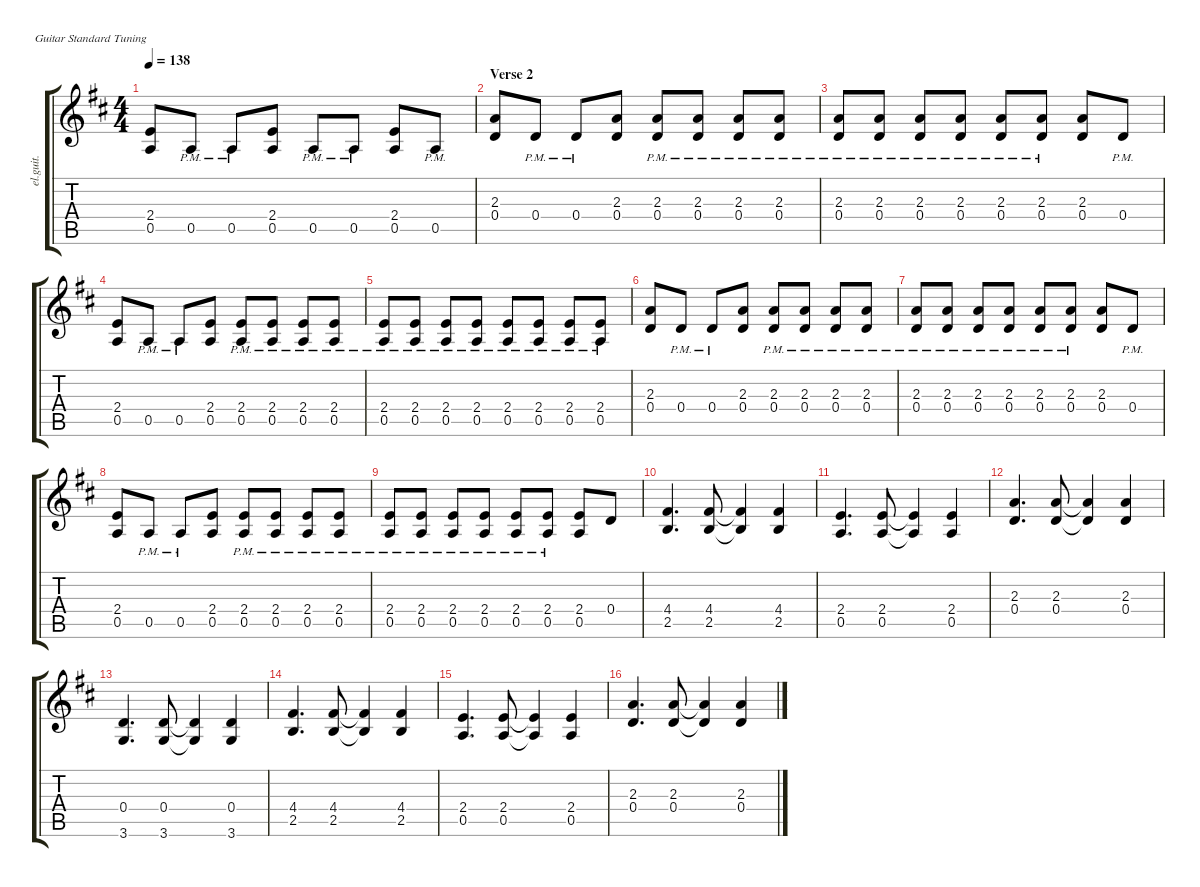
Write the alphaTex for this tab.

\hideDynamics
\bracketExtendMode groupsimilarinstruments
\otherSystemsTrackNameOrientation horizontal
\track ("EG5 Dbl" "el.guit.") {instrument electricguitarmuted}
\staff {score tabs}
\tuning (E4 B3 G3 D3 A2 E2)
\ts (4 4)
\tempo 138
\clef g2
\ks d
(2.4{acc forcenatural} 0.5{acc forcenatural}).8{dy f} 0.5{pm acc forcenatural}.8 0.5{pm acc forcenatural}.8 (0.5{acc forcenatural} 2.4{acc forcenatural}).8 0.5{pm acc forcenatural}.8 0.5{pm acc forcenatural}.8 (0.5{acc forcenatural} 2.4{acc forcenatural}).8 0.5{pm acc forcenatural}.8 |
\section ("" "Verse 2")
(0.4{acc forcenatural} 2.3{acc forcenatural}).8{dy fff} 0.4{pm acc forcenatural}.8{dy mf} 0.4{pm acc forcenatural}.8{dy f} (0.4{acc forcenatural} 2.3{acc forcenatural}).8{dy fff} (0.4{pm acc forcenatural} 2.3{pm acc forcenatural}).8{dy mf} (0.4{pm acc forcenatural} 2.3{pm acc forcenatural}).8 (0.4{pm acc forcenatural} 2.3{pm acc forcenatural}).8{dy ff} (0.4{pm acc forcenatural} 2.3{pm acc forcenatural}).8{dy mf} |
(0.4{pm acc forcenatural} 2.3{pm acc forcenatural}).8 (0.4{pm acc forcenatural} 2.3{pm acc forcenatural}).8 (0.4{pm acc forcenatural} 2.3{pm acc forcenatural}).8{dy f} (0.4{pm acc forcenatural} 2.3{pm acc forcenatural}).8 (0.4{pm acc forcenatural} 2.3{pm acc forcenatural}).8{dy ff} (0.4{pm acc forcenatural} 2.3{pm acc forcenatural}).8{dy f} (0.4{acc forcenatural} 2.3{acc forcenatural}).8{dy ff} 0.4{pm acc forcenatural}.8 |
(0.5{acc forcenatural} 2.4{acc forcenatural}).8{dy fff} 0.5{pm acc forcenatural}.8{dy ff} 0.5{pm acc forcenatural}.8{dy f} (0.5{acc forcenatural} 2.4{acc forcenatural}).8{dy fff} (0.5{pm acc forcenatural} 2.4{pm acc forcenatural}).8{dy mf} (0.5{pm acc forcenatural} 2.4{pm acc forcenatural}).8 (0.5{pm acc forcenatural} 2.4{pm acc forcenatural}).8{dy ff} (0.5{pm acc forcenatural} 2.4{pm acc forcenatural}).8{dy f} |
(0.5{pm acc forcenatural} 2.4{pm acc forcenatural}).8 (0.5{pm acc forcenatural} 2.4{pm acc forcenatural}).8 (0.5{pm acc forcenatural} 2.4{pm acc forcenatural}).8{dy ff} (0.5{pm acc forcenatural} 2.4{pm acc forcenatural}).8{dy f} (0.5{pm acc forcenatural} 2.4{pm acc forcenatural}).8{dy ff} (0.5{pm acc forcenatural} 2.4{pm acc forcenatural}).8{dy f} (0.5{pm acc forcenatural} 2.4{pm acc forcenatural}).8{dy ff} (0.5{pm acc forcenatural} 2.4{pm acc forcenatural}).8{dy f} |
(0.4{acc forcenatural} 2.3{acc forcenatural}).8{dy fff} 0.4{pm acc forcenatural}.8{dy mf} 0.4{pm acc forcenatural}.8{dy f} (0.4{acc forcenatural} 2.3{acc forcenatural}).8{dy fff} (0.4{pm acc forcenatural} 2.3{pm acc forcenatural}).8{dy mf} (0.4{pm acc forcenatural} 2.3{pm acc forcenatural}).8 (0.4{pm acc forcenatural} 2.3{pm acc forcenatural}).8{dy ff} (0.4{pm acc forcenatural} 2.3{pm acc forcenatural}).8{dy mf} |
(0.4{pm acc forcenatural} 2.3{pm acc forcenatural}).8 (0.4{pm acc forcenatural} 2.3{pm acc forcenatural}).8 (0.4{pm acc forcenatural} 2.3{pm acc forcenatural}).8{dy f} (0.4{pm acc forcenatural} 2.3{pm acc forcenatural}).8 (0.4{pm acc forcenatural} 2.3{pm acc forcenatural}).8{dy ff} (0.4{pm acc forcenatural} 2.3{pm acc forcenatural}).8{dy f} (0.4{acc forcenatural} 2.3{acc forcenatural}).8{dy ff} 0.4{pm acc forcenatural}.8 |
(0.5{acc forcenatural} 2.4{acc forcenatural}).8{dy fff} 0.5{pm acc forcenatural}.8{dy ff} 0.5{pm acc forcenatural}.8{dy f} (0.5{acc forcenatural} 2.4{acc forcenatural}).8{dy fff} (0.5{pm acc forcenatural} 2.4{pm acc forcenatural}).8{dy mf} (0.5{pm acc forcenatural} 2.4{pm acc forcenatural}).8 (0.5{pm acc forcenatural} 2.4{pm acc forcenatural}).8{dy ff} (0.5{pm acc forcenatural} 2.4{pm acc forcenatural}).8{dy f} |
(0.5{pm acc forcenatural} 2.4{pm acc forcenatural}).8 (0.5{pm acc forcenatural} 2.4{pm acc forcenatural}).8 (0.5{pm acc forcenatural} 2.4{pm acc forcenatural}).8{dy ff} (0.5{pm acc forcenatural} 2.4{pm acc forcenatural}).8{dy f} (0.5{pm acc forcenatural} 2.4{pm acc forcenatural}).8{dy ff} (0.5{pm acc forcenatural} 2.4{pm acc forcenatural}).8{dy f} (0.5{acc forcenatural} 2.4{acc forcenatural}).8{dy ff} 0.4{acc forcenatural}.8{dy f} |
(4.4{acc #} 2.5{acc forcenatural}).4{d} (4.4{acc #} 2.5{acc forcenatural}).8 (4.4{t acc #} 2.5{t acc forcenatural}).4 (4.4{acc #} 2.5{acc forcenatural}).4 |
(2.4{acc forcenatural} 0.5{acc forcenatural}).4{d} (2.4{acc forcenatural} 0.5{acc forcenatural}).8 (2.4{t acc forcenatural} 0.5{t acc forcenatural}).4 (2.4{acc forcenatural} 0.5{acc forcenatural}).4 |
(2.3{acc forcenatural} 0.4{acc forcenatural}).4{d} (2.3{acc forcenatural} 0.4{acc forcenatural}).8 (0.4{t acc forcenatural} 2.3{t acc forcenatural}).4 (2.3{acc forcenatural} 0.4{acc forcenatural}).4 |
(0.4{acc forcenatural} 3.6{acc forcenatural}).4{d} (0.4{acc forcenatural} 3.6{acc forcenatural}).8 (3.6{t acc forcenatural} 0.4{t acc forcenatural}).4 (0.4{acc forcenatural} 3.6{acc forcenatural}).4 |
(4.4{acc #} 2.5{acc forcenatural}).4{d} (4.4{acc #} 2.5{acc forcenatural}).8 (2.5{t acc forcenatural} 4.4{t acc #}).4 (4.4{acc #} 2.5{acc forcenatural}).4 |
(2.4{acc forcenatural} 0.5{acc forcenatural}).4{d} (2.4{acc forcenatural} 0.5{acc forcenatural}).8 (2.4{t acc forcenatural} 0.5{t acc forcenatural}).4 (2.4{acc forcenatural} 0.5{acc forcenatural}).4 |
(2.3{acc forcenatural} 0.4{acc forcenatural}).4{d} (2.3{acc forcenatural} 0.4{acc forcenatural}).8 (0.4{t acc forcenatural} 2.3{t acc forcenatural}).4 (2.3{acc forcenatural} 0.4{acc forcenatural}).4
